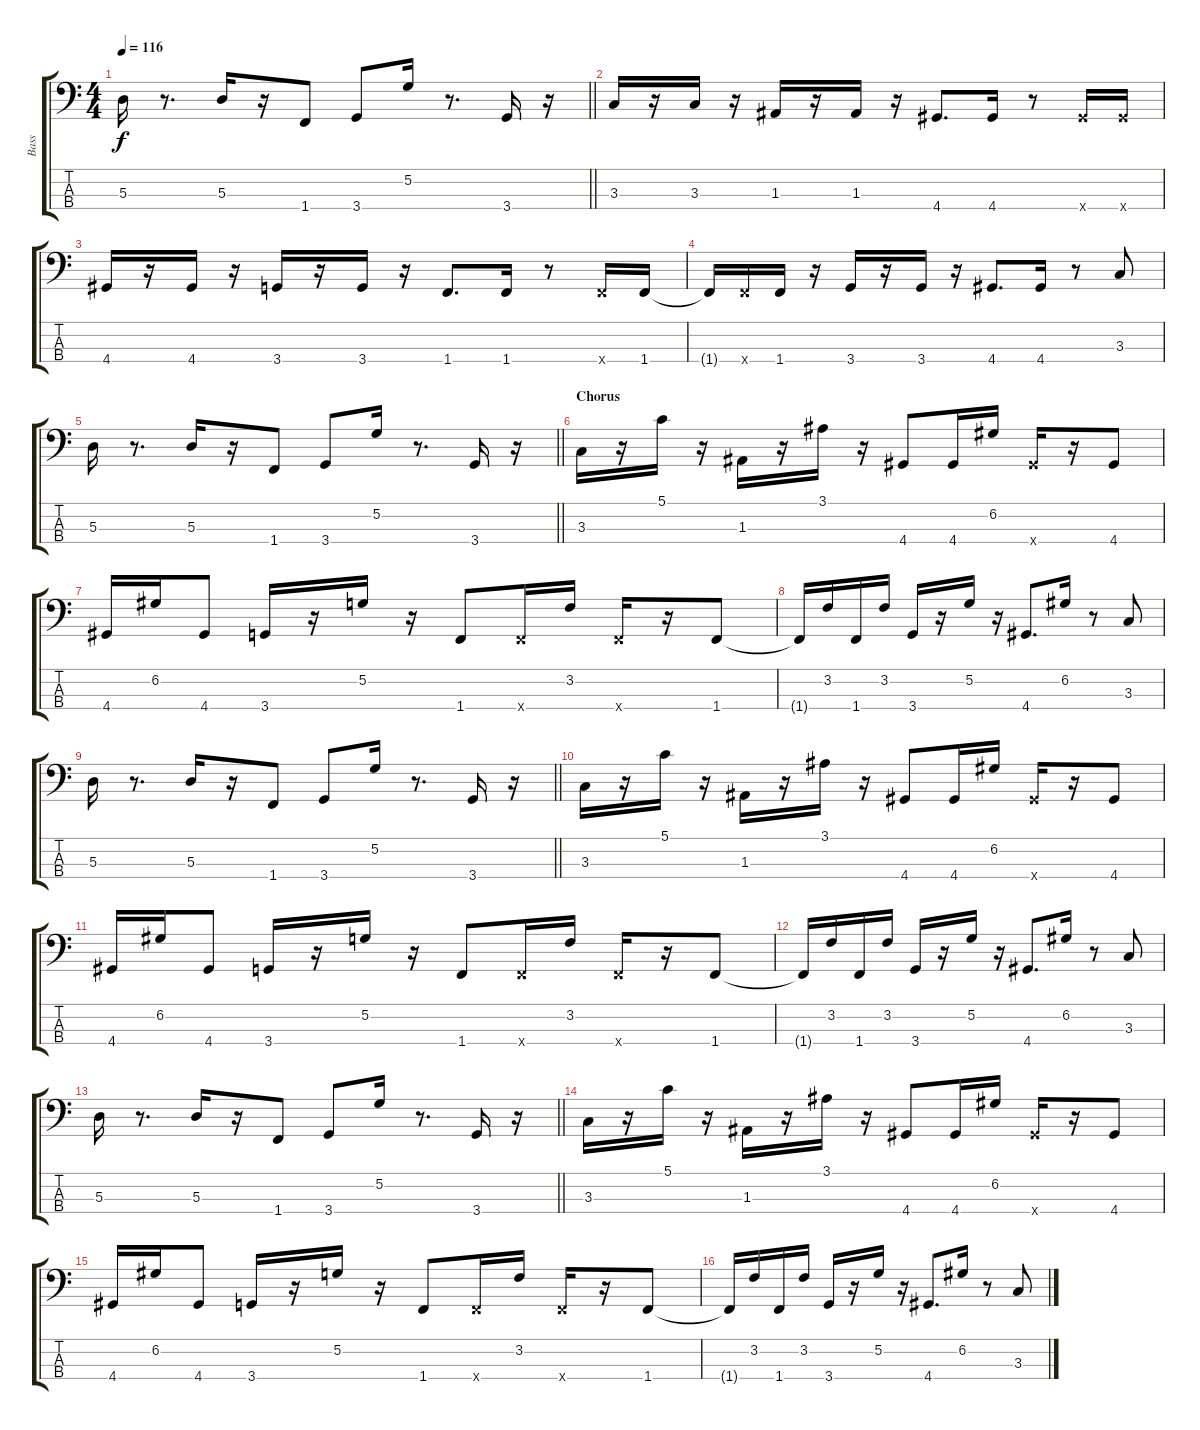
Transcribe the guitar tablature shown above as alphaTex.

\track ("Bass" "Bass") {instrument slapbass1}
\staff {score tabs}
\tuning (G2 D2 A1 E1) {hide}
\ts (4 4)
\tempo 116
\clef f4
\barLineRight lightlight
\ks c
5.3.16{dy f} r.8{d} 5.3.16 r.16 1.4.8 3.4.8 5.2.16 r.8{d} 3.4.16 r.16 |
3.3.16 r.16 3.3.16 r.16 1.3.16 r.16 1.3.16 r.16 4.4.8{d} 4.4.16 r.8 4.4{x}.16 4.4{x}.16 |
4.4.16 r.16 4.4.16 r.16 3.4.16 r.16 3.4.16 r.16 1.4.8{d} 1.4.16 r.8 1.4{x}.16 1.4.16 |
1.4{t}.16 1.4{x}.16 1.4.16 r.16 3.4.16 r.16 3.4.16 r.16 4.4.8{d} 4.4.16 r.8 3.3.8 |
\barLineRight lightlight
5.3.16 r.8{d} 5.3.16 r.16 1.4.8 3.4.8 5.2.16 r.8{d} 3.4.16 r.16 |
\section ("" "Chorus")
3.3.16 r.16 5.1.16 r.16 1.3.16 r.16 3.1.16 r.16 4.4.8 4.4.16 6.2.16 4.4{x}.16 r.16 4.4.8 |
4.4.16 6.2.16 4.4.8 3.4.16 r.16 5.2.16 r.16 1.4.8 1.4{x}.16 3.2.16 1.4{x}.16 r.16 1.4.8 |
1.4{t}.16 3.2.16 1.4.16 3.2.16 3.4.16 r.16 5.2.16 r.16 4.4.8{d} 6.2.16 r.8 3.3.8 |
\barLineRight lightlight
5.3.16 r.8{d} 5.3.16 r.16 1.4.8 3.4.8 5.2.16 r.8{d} 3.4.16 r.16 |
3.3.16 r.16 5.1.16 r.16 1.3.16 r.16 3.1.16 r.16 4.4.8 4.4.16 6.2.16 4.4{x}.16 r.16 4.4.8 |
4.4.16 6.2.16 4.4.8 3.4.16 r.16 5.2.16 r.16 1.4.8 1.4{x}.16 3.2.16 1.4{x}.16 r.16 1.4.8 |
1.4{t}.16 3.2.16 1.4.16 3.2.16 3.4.16 r.16 5.2.16 r.16 4.4.8{d} 6.2.16 r.8 3.3.8 |
\barLineRight lightlight
5.3.16 r.8{d} 5.3.16 r.16 1.4.8 3.4.8 5.2.16 r.8{d} 3.4.16 r.16 |
3.3.16 r.16 5.1.16 r.16 1.3.16 r.16 3.1.16 r.16 4.4.8 4.4.16 6.2.16 4.4{x}.16 r.16 4.4.8 |
4.4.16 6.2.16 4.4.8 3.4.16 r.16 5.2.16 r.16 1.4.8 1.4{x}.16 3.2.16 1.4{x}.16 r.16 1.4.8 |
1.4{t}.16 3.2.16 1.4.16 3.2.16 3.4.16 r.16 5.2.16 r.16 4.4.8{d} 6.2.16 r.8 3.3.8
